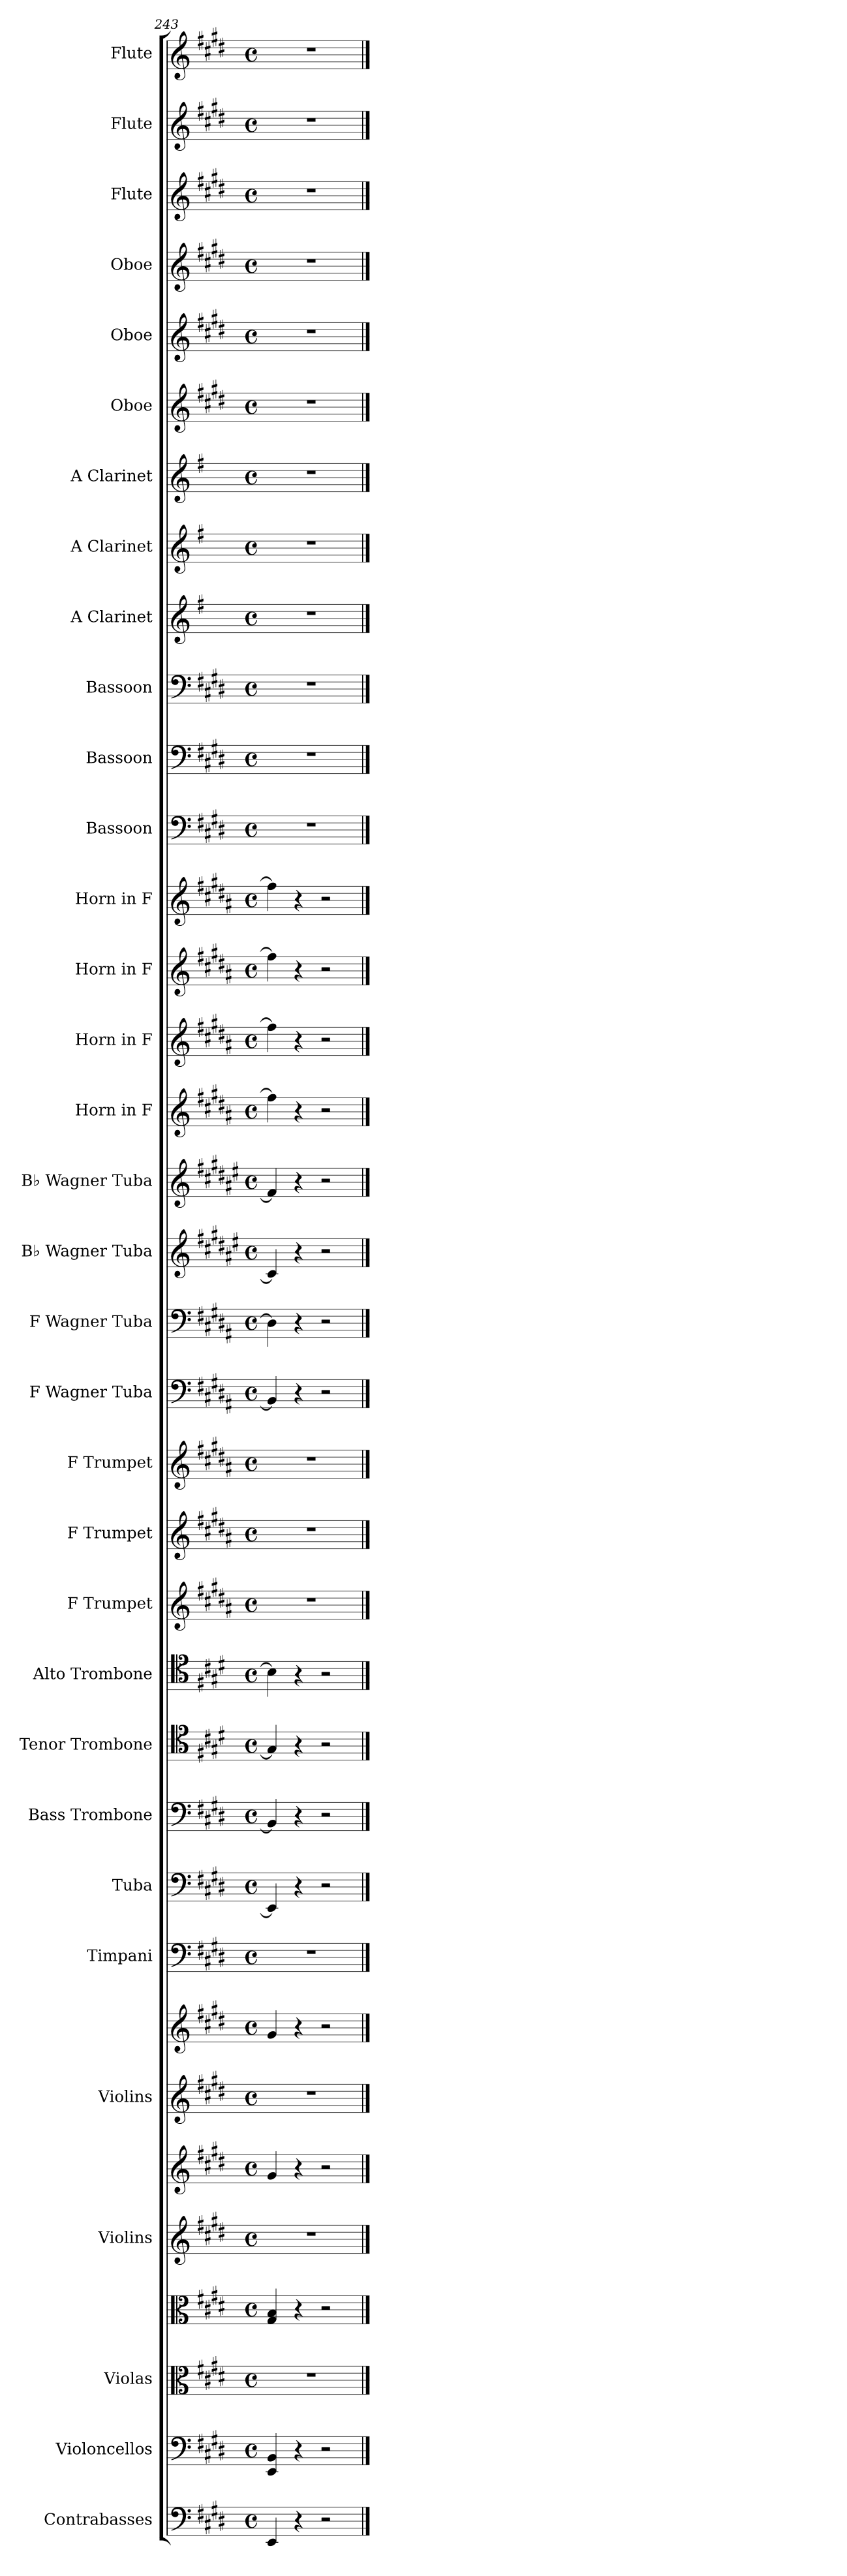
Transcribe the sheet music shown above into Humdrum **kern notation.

**kern	**kern	**kern	**kern	**kern	**kern	**kern	**kern	**kern	**kern	**kern	**kern	**kern	**kern	**kern	**kern	**kern	**kern	**kern	**kern	**kern	**kern	**kern	**kern	**kern	**kern	**kern	**kern	**kern	**kern	**kern	**kern	**kern	**kern	**kern	**kern
*part33	*part32	*part31	*part31	*part30	*part30	*part29	*part29	*part28	*part27	*part26	*part25	*part24	*part23	*part22	*part21	*part20	*part19	*part18	*part17	*part16	*part15	*part14	*part13	*part12	*part11	*part10	*part9	*part8	*part7	*part6	*part5	*part4	*part3	*part2	*part1
*staff36	*staff35	*staff34	*staff33	*staff32	*staff31	*staff30	*staff29	*staff28	*staff27	*staff26	*staff25	*staff24	*staff23	*staff22	*staff21	*staff20	*staff19	*staff18	*staff17	*staff16	*staff15	*staff14	*staff13	*staff12	*staff11	*staff10	*staff9	*staff8	*staff7	*staff6	*staff5	*staff4	*staff3	*staff2	*staff1
*I"Contrabasses	*I"Violoncellos	*I"Violas	*	*I"Violins	*	*I"Violins	*	*I"Timpani	*I"Tuba	*I"Bass Trombone	*I"Tenor Trombone	*I"Alto Trombone	*I"F Trumpet	*I"F Trumpet	*I"F Trumpet	*I"F Wagner Tuba	*I"F Wagner Tuba	*I"B♭ Wagner Tuba	*I"B♭ Wagner Tuba	*I"Horn in F	*I"Horn in F	*I"Horn in F	*I"Horn in F	*I"Bassoon	*I"Bassoon	*I"Bassoon	*I"A Clarinet	*I"A Clarinet	*I"A Clarinet	*I"Oboe	*I"Oboe	*I"Oboe	*I"Flute	*I"Flute	*I"Flute
*I'Cbs.	*I'Vcs.	*I'Vlas.	*	*I'Vlns.	*	*I'Vlns.	*	*I'Timp.	*I'Tba.	*I'B. Tbn.	*I'T. Tbn.	*I'A. Tbn.	*I'F Tpt.	*I'F Tpt.	*I'F Tpt.	*I'F Wag. Tu.	*I'F Wag. Tu.	*I'B♭ Wag. Tu.	*I'B♭ Wag. Tu.	*	*	*	*	*I'Bsn.	*I'Bsn.	*I'Bsn.	*I'A Cl.	*I'A Cl.	*I'A Cl.	*I'Ob.	*I'Ob.	*I'Ob.	*I'Fl.	*I'Fl.	*I'Fl.
*clefF4	*clefF4	*clefC3	*clefC3	*clefG2	*clefG2	*clefG2	*clefG2	*clefF4	*clefF4	*clefF4	*clefC4	*clefC4	*clefG2	*clefG2	*clefG2	*clefF4	*clefF4	*clefG2	*clefG2	*clefG2	*clefG2	*clefG2	*clefG2	*clefF4	*clefF4	*clefF4	*clefG2	*clefG2	*clefG2	*clefG2	*clefG2	*clefG2	*clefG2	*clefG2	*clefG2
*ITrd7c12	*	*	*	*	*	*	*	*	*	*	*	*	*ITrd-3c-5	*ITrd-3c-5	*ITrd-3c-5	*ITrd4c7	*ITrd4c7	*ITrd1c2	*ITrd1c2	*ITrd4c7	*ITrd4c7	*ITrd4c7	*ITrd4c7	*	*	*	*ITrd2c3	*ITrd2c3	*ITrd2c3	*	*	*	*	*	*
*k[f#c#g#d#]	*k[f#c#g#d#]	*k[f#c#g#d#]	*k[f#c#g#d#]	*k[f#c#g#d#]	*k[f#c#g#d#]	*k[f#c#g#d#]	*k[f#c#g#d#]	*k[f#c#g#d#]	*k[f#c#g#d#]	*k[f#c#g#d#]	*k[f#c#g#d#]	*k[f#c#g#d#]	*k[f#c#g#d#]	*k[f#c#g#d#]	*k[f#c#g#d#]	*k[f#c#g#d#]	*k[f#c#g#d#]	*k[f#c#g#d#]	*k[f#c#g#d#]	*k[f#c#g#d#]	*k[f#c#g#d#]	*k[f#c#g#d#]	*k[f#c#g#d#]	*k[f#c#g#d#]	*k[f#c#g#d#]	*k[f#c#g#d#]	*k[f#c#g#d#]	*k[f#c#g#d#]	*k[f#c#g#d#]	*k[f#c#g#d#]	*k[f#c#g#d#]	*k[f#c#g#d#]	*k[f#c#g#d#]	*k[f#c#g#d#]	*k[f#c#g#d#]
*M4/4	*M4/4	*M4/4	*M4/4	*M4/4	*M4/4	*M4/4	*M4/4	*M4/4	*M4/4	*M4/4	*M4/4	*M4/4	*M4/4	*M4/4	*M4/4	*M4/4	*M4/4	*M4/4	*M4/4	*M4/4	*M4/4	*M4/4	*M4/4	*M4/4	*M4/4	*M4/4	*M4/4	*M4/4	*M4/4	*M4/4	*M4/4	*M4/4	*M4/4	*M4/4	*M4/4
*met(c)	*met(c)	*met(c)	*met(c)	*met(c)	*met(c)	*met(c)	*met(c)	*met(c)	*met(c)	*met(c)	*met(c)	*met(c)	*met(c)	*met(c)	*met(c)	*met(c)	*met(c)	*met(c)	*met(c)	*met(c)	*met(c)	*met(c)	*met(c)	*met(c)	*met(c)	*met(c)	*met(c)	*met(c)	*met(c)	*met(c)	*met(c)	*met(c)	*met(c)	*met(c)	*met(c)
=243	=243	=243	=243	=243	=243	=243	=243	=243	=243	=243	=243	=243	=243	=243	=243	=243	=243	=243	=243	=243	=243	=243	=243	=243	=243	=243	=243	=243	=243	=243	=243	=243	=243	=243	=243
4EEE/	4EE/ 4BB/	1r	4G#/ 4B/	1r	4g#/	1r	4g#/	1r	4EE/]	4BB/]	4G#/]	4B\]	1r	1r	1r	4EE/]	4GG#\]	4B/]	4en/]	4bn\]	4bn\]	4bn\]	4bn\]	1r	1r	1r	1r	1r	1r	1r	1r	1r	1r	1r	1r
4r	4r	.	4r	.	4r	.	4r	.	4r	4r	4r	4r	.	.	.	4r	4r	4r	4r	4r	4r	4r	4r	.	.	.	.	.	.	.	.	.	.	.	.
2r	2r	.	2r	.	2r	.	2r	.	2r	2r	2r	2r	.	.	.	2r	2r	2r	2r	2r	2r	2r	2r	.	.	.	.	.	.	.	.	.	.	.	.
==	==	==	==	==	==	==	==	==	==	==	==	==	==	==	==	==	==	==	==	==	==	==	==	==	==	==	==	==	==	==	==	==	==	==	==
*-	*-	*-	*-	*-	*-	*-	*-	*-	*-	*-	*-	*-	*-	*-	*-	*-	*-	*-	*-	*-	*-	*-	*-	*-	*-	*-	*-	*-	*-	*-	*-	*-	*-	*-	*-
